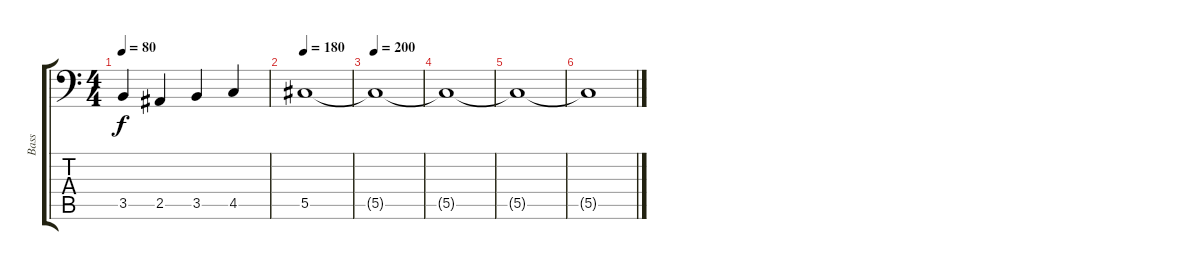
\track ("Bass" "Bass") {instrument electricbasspick}
\staff {score tabs}
\tuning (Eb3 Bb2 Gb2 Db2 Ab1 Eb1) {hide}
\ts (4 4)
\tempo 80
\clef f4
\ks c
3.5.4{dy f} 2.5.4 3.5.4 4.5.4 |
\tempo 180
5.5.1 |
\tempo 200
5.5{t}.1 |
5.5{t}.1 |
5.5{t}.1 |
5.5{t}.1
